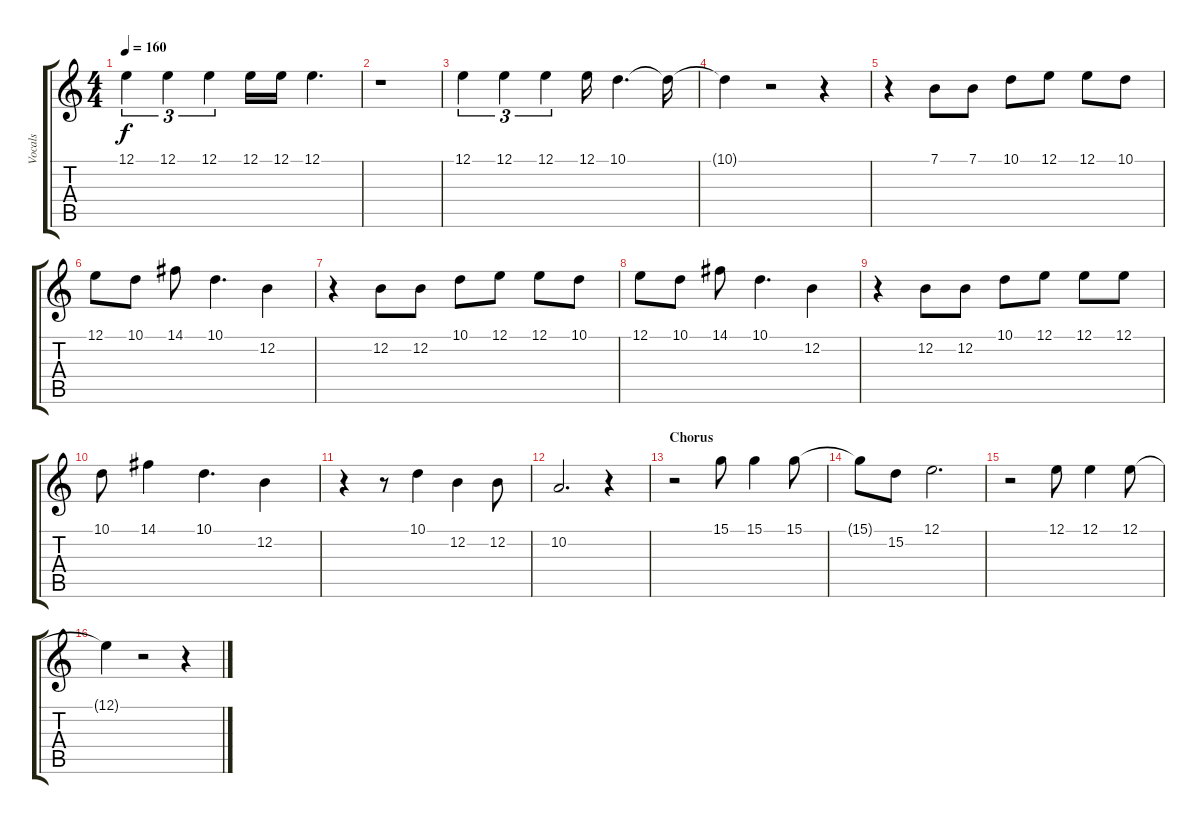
\track ("Vocals" "Vocals") {instrument lead1square}
\staff {score tabs}
\tuning (E4 B3 G3 D3 A2 E2) {hide}
\ts (4 4)
\tempo 160
\clef g2
\ks c
12.1.4{tu (3 2) dy f} 12.1.4{tu (3 2)} 12.1.4{tu (3 2)} 12.1.16 12.1.16 12.1.4{d} |
r.1 |
12.1.4{tu (3 2)} 12.1.4{tu (3 2)} 12.1.4{tu (3 2)} 12.1.16 10.1.4{d} 10.1{t}.16 |
10.1{t}.4 r.2 r.4 |
r.4 7.1.8 7.1.8 10.1.8 12.1.8 12.1.8 10.1.8 |
12.1.8 10.1.8 14.1.8 10.1.4{d} 12.2.4 |
r.4 12.2.8 12.2.8 10.1.8 12.1.8 12.1.8 10.1.8 |
12.1.8 10.1.8 14.1.8 10.1.4{d} 12.2.4 |
r.4 12.2.8 12.2.8 10.1.8 12.1.8 12.1.8 12.1.8 |
10.1.8 14.1.4 10.1.4{d} 12.2.4 |
r.4 r.8 10.1.4 12.2.4 12.2.8 |
10.2.2{d} r.4 |
\section ("" "Chorus")
r.2 15.1.8 15.1.4 15.1.8 |
15.1{t}.8 15.2.8 12.1.2{d} |
r.2 12.1.8 12.1.4 12.1.8 |
12.1{t}.4 r.2 r.4
